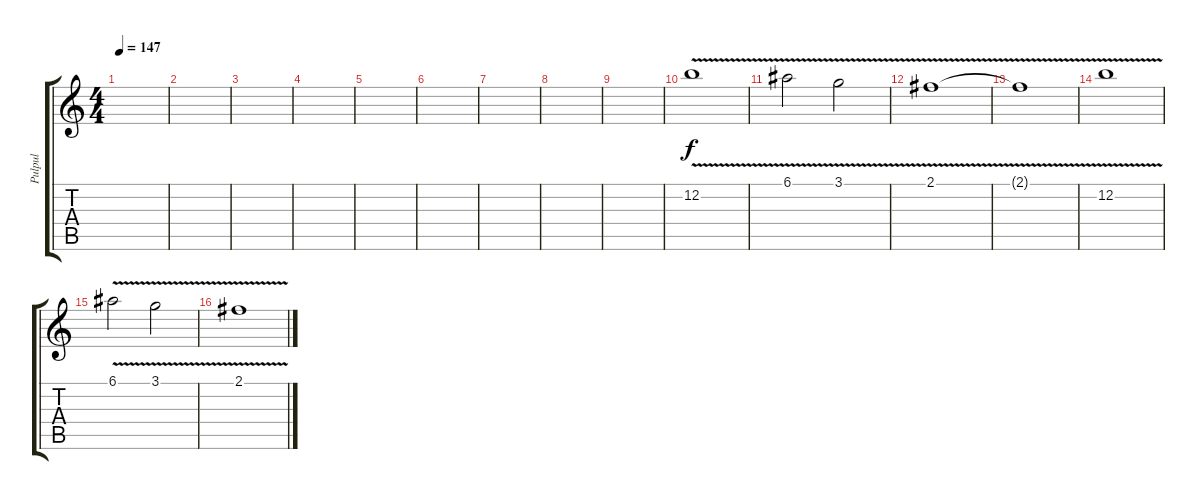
\track ("Pulpul" "Pulpul") {instrument electricguitarmuted}
\staff {score tabs}
\tuning (E4 B3 G3 D3 A2 E2) {hide}
\ts (4 4)
\tempo 147
\clef g2
\ks c
|
|
|
|
|
|
|
|
|
12.2{v}.1 |
6.1{v}.2 3.1{v}.2 |
2.1{v}.1 |
2.1{t}.1 |
12.2{v}.1 |
6.1{v}.2 3.1{v}.2 |
2.1{v}.1
